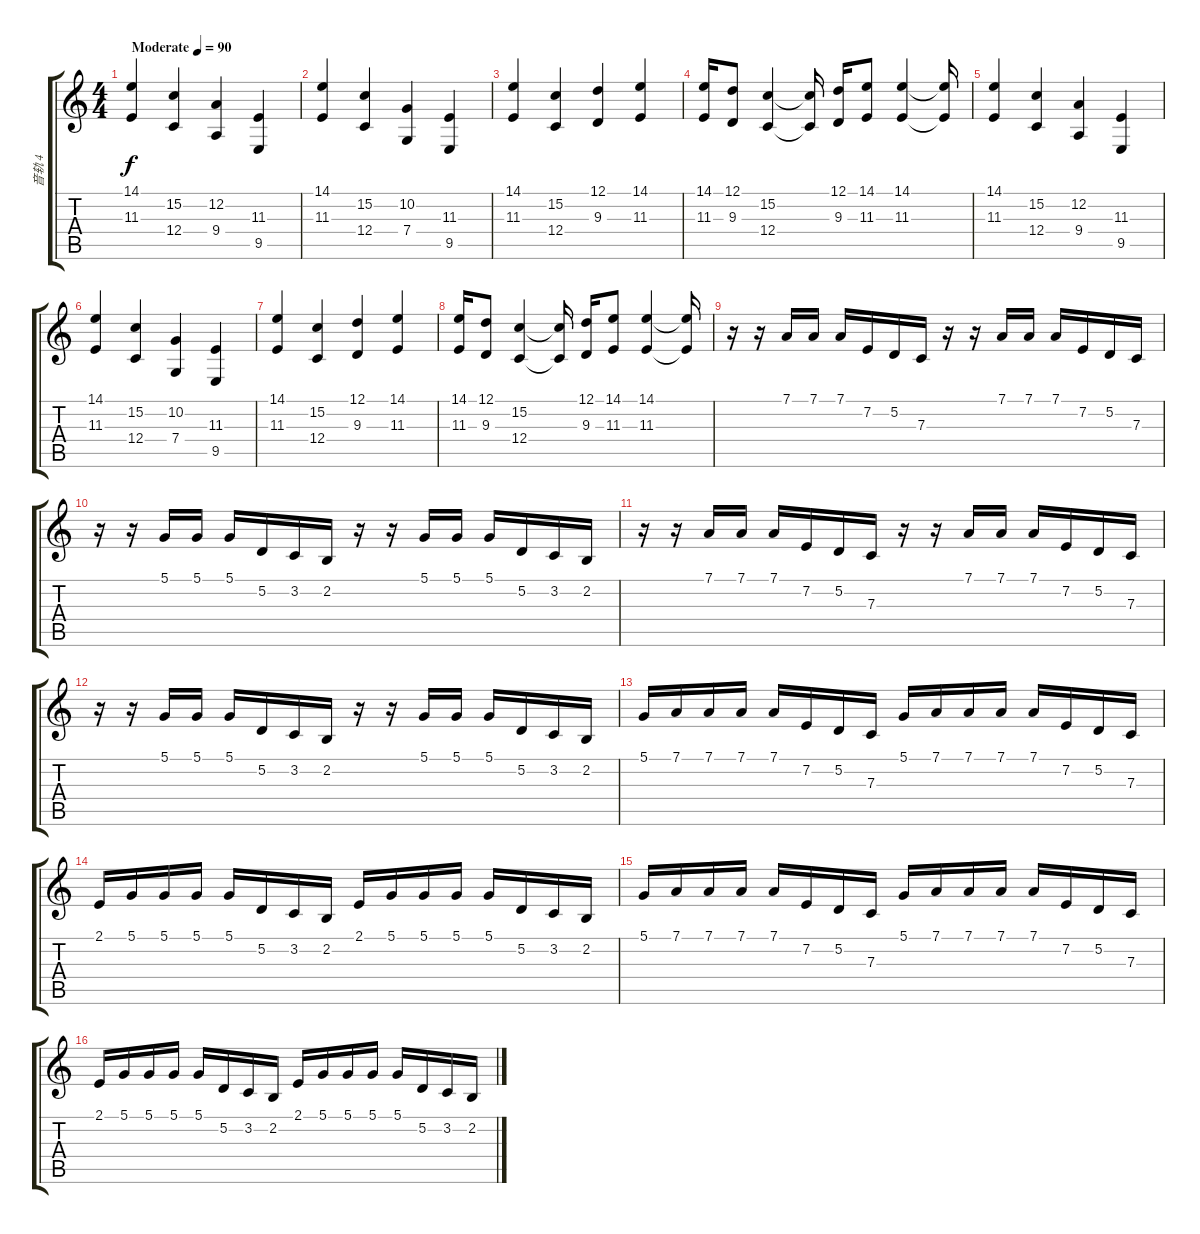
\track ("音轨 4" "音轨 4") {instrument stringensemble1}
\staff {score tabs}
\tuning (D4 A3 F3 C3 G2 D2) {hide}
\ts (4 4)
\tempo (90 "Moderate")
\clef g2
\ks c
(14.1 11.3).4{dy f instrument stringensemble1} (15.2 12.4).4 (12.2 9.4).4 (11.3 9.5).4 |
(14.1 11.3).4 (15.2 12.4).4 (10.2 7.4).4 (11.3 9.5).4 |
(14.1 11.3).4 (15.2 12.4).4 (12.1 9.3).4 (14.1 11.3).4 |
(14.1 11.3).16 (12.1 9.3).8 (15.2 12.4).4 (15.2{t} 12.4{t}).16 (12.1 9.3).16 (14.1 11.3).8 (14.1 11.3).4 (14.1{t} 11.3{t}).16 |
(14.1 11.3).4 (15.2 12.4).4 (12.2 9.4).4 (11.3 9.5).4 |
(14.1 11.3).4 (15.2 12.4).4 (10.2 7.4).4 (11.3 9.5).4 |
(14.1 11.3).4 (15.2 12.4).4 (12.1 9.3).4 (14.1 11.3).4 |
(14.1 11.3).16 (12.1 9.3).8 (15.2 12.4).4 (15.2{t} 12.4{t}).16 (12.1 9.3).16 (14.1 11.3).8 (14.1 11.3).4 (14.1{t} 11.3{t}).16 |
r.16 r.16 7.1.16 7.1.16 7.1.16 7.2.16 5.2.16 7.3.16 r.16 r.16 7.1.16 7.1.16 7.1.16 7.2.16 5.2.16 7.3.16 |
r.16 r.16 5.1.16 5.1.16 5.1.16 5.2.16 3.2.16 2.2.16 r.16 r.16 5.1.16 5.1.16 5.1.16 5.2.16 3.2.16 2.2.16 |
r.16 r.16 7.1.16 7.1.16 7.1.16 7.2.16 5.2.16 7.3.16 r.16 r.16 7.1.16 7.1.16 7.1.16 7.2.16 5.2.16 7.3.16 |
r.16 r.16 5.1.16 5.1.16 5.1.16 5.2.16 3.2.16 2.2.16 r.16 r.16 5.1.16 5.1.16 5.1.16 5.2.16 3.2.16 2.2.16 |
5.1.16 7.1.16 7.1.16 7.1.16 7.1.16 7.2.16 5.2.16 7.3.16 5.1.16 7.1.16 7.1.16 7.1.16 7.1.16 7.2.16 5.2.16 7.3.16 |
2.1.16 5.1.16 5.1.16 5.1.16 5.1.16 5.2.16 3.2.16 2.2.16 2.1.16 5.1.16 5.1.16 5.1.16 5.1.16 5.2.16 3.2.16 2.2.16 |
5.1.16 7.1.16 7.1.16 7.1.16 7.1.16 7.2.16 5.2.16 7.3.16 5.1.16 7.1.16 7.1.16 7.1.16 7.1.16 7.2.16 5.2.16 7.3.16 |
2.1.16 5.1.16 5.1.16 5.1.16 5.1.16 5.2.16 3.2.16 2.2.16 2.1.16 5.1.16 5.1.16 5.1.16 5.1.16 5.2.16 3.2.16 2.2.16
